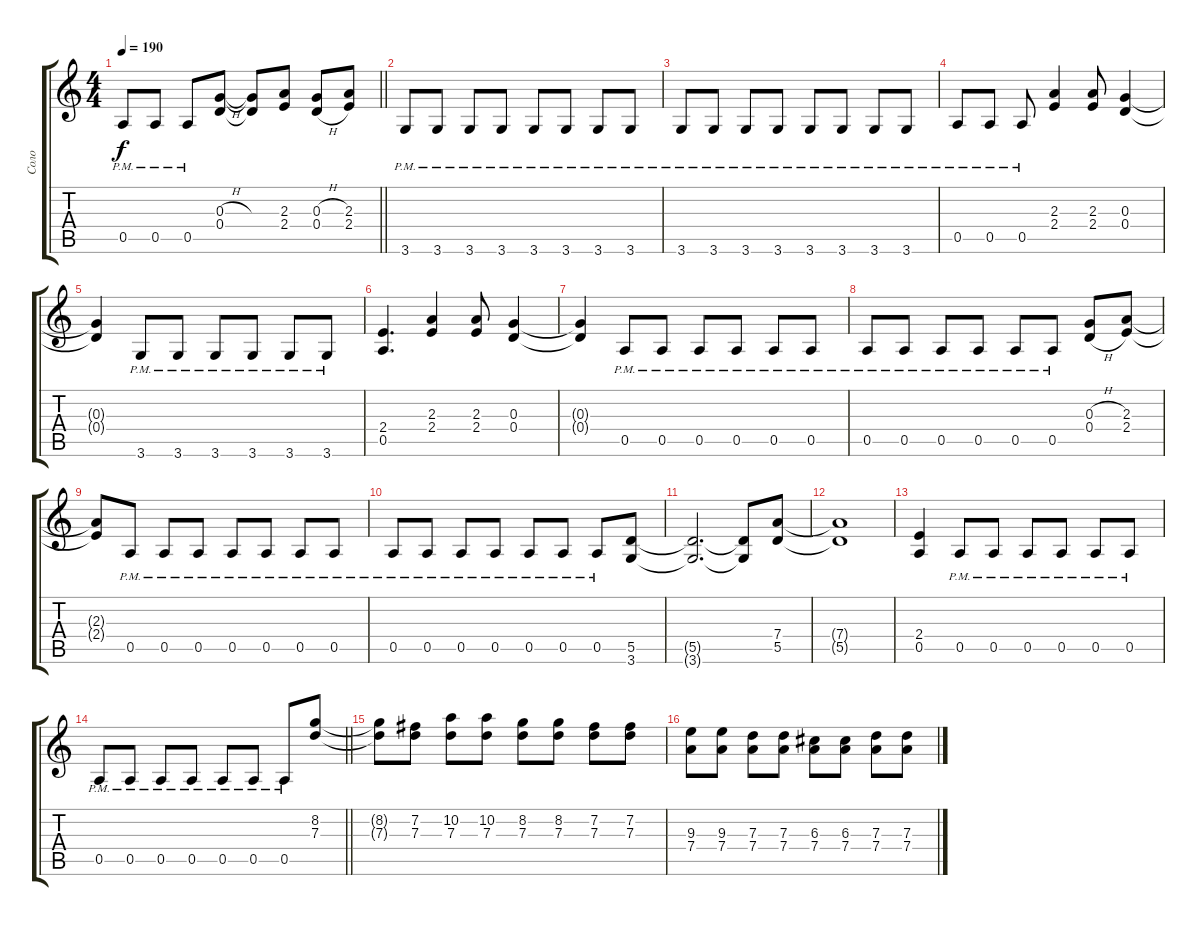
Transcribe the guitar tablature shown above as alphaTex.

\track ("Соло" "Соло") {instrument distortionguitar}
\staff {score tabs}
\tuning (E4 B3 G3 D3 A2 E2) {hide}
\ts (4 4)
\tempo 190
\clef g2
\barLineRight lightlight
\ks c
0.5{pm}.8{dy f} 0.5{pm}.8 0.5{pm}.8 (0.3{h} 0.4).8 (0.3{t} 0.4{t}).8 (2.3 2.4).8 (0.3{h} 0.4{h}).8 (2.3 2.4).8 |
3.6{pm}.8 3.6{pm}.8 3.6{pm}.8 3.6{pm}.8 3.6{pm}.8 3.6{pm}.8 3.6{pm}.8 3.6{pm}.8 |
3.6{pm}.8 3.6{pm}.8 3.6{pm}.8 3.6{pm}.8 3.6{pm}.8 3.6{pm}.8 3.6{pm}.8 3.6{pm}.8 |
0.5{pm}.8 0.5{pm}.8 0.5{pm}.8 (2.3 2.4).4 (2.3 2.4).8 (0.3 0.4).4 |
(0.3{t} 0.4{t}).4 3.6{pm}.8 3.6{pm}.8 3.6{pm}.8 3.6{pm}.8 3.6{pm}.8 3.6{pm}.8 |
(2.4 0.5).4{d} (2.3 2.4).4 (2.3 2.4).8 (0.3 0.4).4 |
(0.3{t} 0.4{t}).4 0.5{pm}.8 0.5{pm}.8 0.5{pm}.8 0.5{pm}.8 0.5{pm}.8 0.5{pm}.8 |
0.5{pm}.8 0.5{pm}.8 0.5{pm}.8 0.5{pm}.8 0.5{pm}.8 0.5{pm}.8 (0.3{h} 0.4{h}).8 (2.3 2.4).8 |
(2.3{t} 2.4{t}).8 0.5{pm}.8 0.5{pm}.8 0.5{pm}.8 0.5{pm}.8 0.5{pm}.8 0.5{pm}.8 0.5{pm}.8 |
0.5{pm}.8 0.5{pm}.8 0.5{pm}.8 0.5{pm}.8 0.5{pm}.8 0.5{pm}.8 0.5{pm}.8 (5.5 3.6).8 |
(5.5{t} 3.6{t}).2{d} (5.5{t} 3.6{t}).8 (7.4 5.5).8 |
(7.4{t} 5.5{t}).1 |
(2.4 0.5).4 0.5{pm}.8 0.5{pm}.8 0.5{pm}.8 0.5{pm}.8 0.5{pm}.8 0.5{pm}.8 |
\barLineRight lightlight
0.5{pm}.8 0.5{pm}.8 0.5{pm}.8 0.5{pm}.8 0.5{pm}.8 0.5{pm}.8 0.5{pm}.8 (8.2 7.3).8 |
(8.2{t} 7.3{t}).8 (7.2 7.3).8 (10.2 7.3).8 (10.2 7.3).8 (8.2 7.3).8 (8.2 7.3).8 (7.2 7.3).8 (7.2 7.3).8 |
(9.3 7.4).8 (9.3 7.4).8 (7.3 7.4).8 (7.3 7.4).8 (6.3 7.4).8 (6.3 7.4).8 (7.3 7.4).8 (7.3 7.4).8
